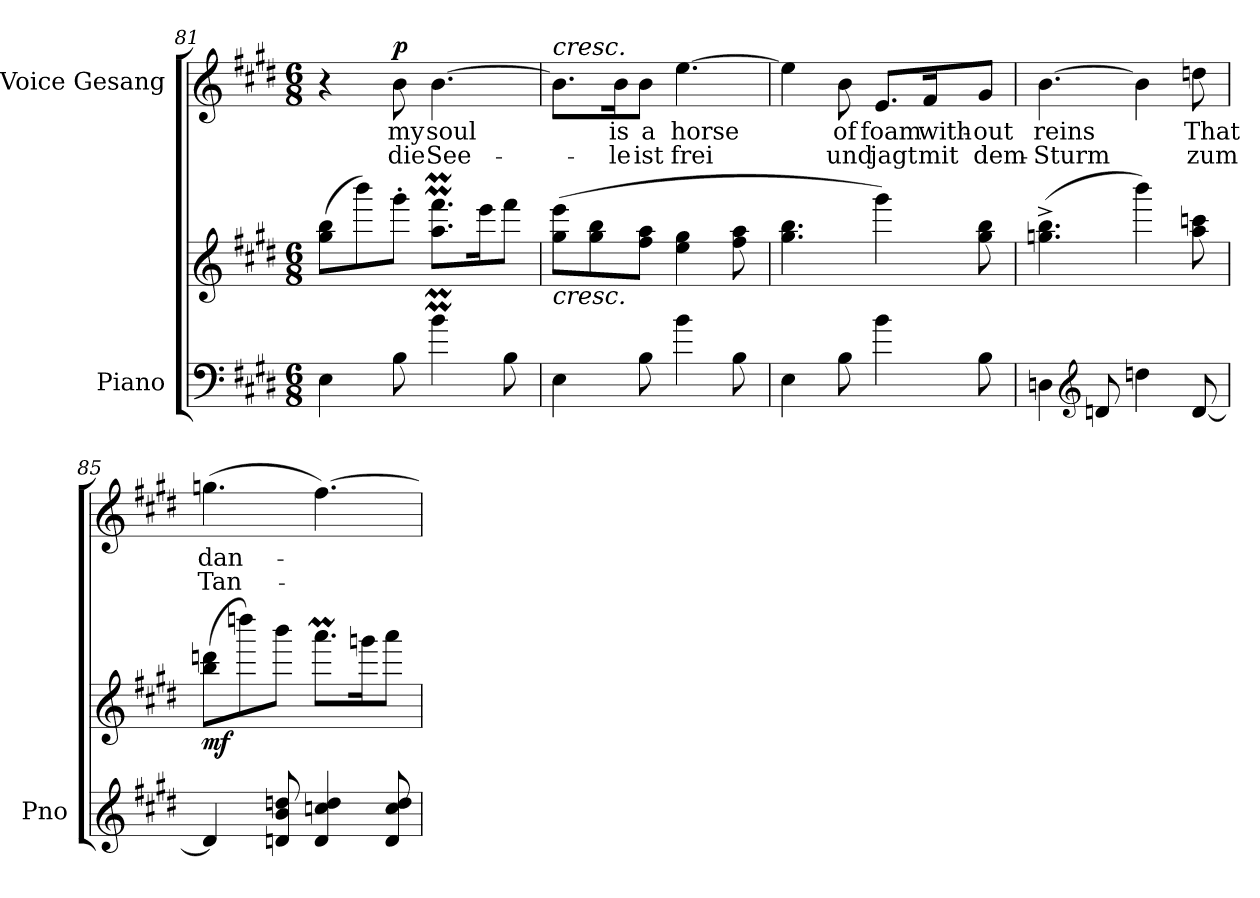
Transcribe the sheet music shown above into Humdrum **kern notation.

**kern	**kern	**dynam	**kern	**text	**text	**dynam
*part2	*part2	*part2	*part1	*part1	*part1	*part1
*staff3	*staff2	*staff2/3	*staff1	*staff1	*staff1	*staff1
*I"Piano	*	*	*I"Voice Gesang	*	*	*
*I'Pno	*	*	*	*	*	*
*clefF4	*clefG2	*	*clefG2	*	*	*
*k[f#c#g#d#]	*k[f#c#g#d#]	*	*k[f#c#g#d#]	*	*	*
*M6/8	*M6/8	*	*M6/8	*	*	*
=81	=81	=81	=81	=81	=81	=81
4E\	(8gg#\ 8bb\L	.	4r	.	.	.
.	8bbb\)	.	.	.	.	.
!	!	!	!	!	!	!LO:DY:a
8B\	8ggg#'\J	.	8b\	my	die	p
4b\	8.aa\M 8.fff#\ML	.	[4.b\	soul	See-	.
.	16eee\K	.	.	.	.	.
8B\	8fff#\J	.	.	.	.	.
=82	=82	=82	=82	=82	=82	=82
!	!	!	!LO:TX:a:i:t=cresc.	!	!	!
!	!LO:TX:b:i:t=cresc.	!	!	!	!	!
4E\	(8gg#\ 8eee\L	.	8.b\L]	.	.	.
.	8gg#\ 8bb\	.	.	.	.	.
.	.	.	16b\K	is	-le	.
8B\	8ff#\ 8aa\J	.	8b\J	a	ist	.
4b\	4ee\ 4gg#\	.	[4.ee\	horse	frei	.
8B\	8ff#\ 8aa\	.	.	.	.	.
=83	=83	=83	=83	=83	=83	=83
4E\	4.gg#\ 4.bb\	.	4ee\]	.	.	.
8B\	.	.	8b\	of	und	.
4b\	4ggg#\)	.	8.e/L	foam	jagt	.
.	.	.	16f#/K	with-	mit	.
8B\	8gg#\ 8bb\	.	8g#/J	-out	dem-	.
=84	=84	=84	=84	=84	=84	=84
4Dn\	(4.ggn\^ 4.bb\^	.	[4.b\	reins	-Sturm	.
*clefG2	*	*	*	*	*	*
8dn/	.	.	.	.	.	.
4ddn\	4bbb\)	.	4b\]	.	.	.
[8d/	8aa\ 8cccn\	.	8ddn\	That	zum	.
=85	=85	=85	=85	=85	=85	=85
!	!	!LO:DY:b	!	!	!	!
4dn/]	(8bb\ 8dddn\L	mf	(4.ggn\	dan-	Tan-	.
.	8ddddn\)	.	.	.	.	.
8d/ 8b/ 8ddn/	8bbb\J	.	.	.	.	.
4d/ 4ccn/ 4dd/	8.aaaM\L	.	[4.ff#\)	.	.	.
.	16gggn\K	.	.	.	.	.
8d/ 8cc/ 8dd/	8aaa\J	.	.	.	.	.
=	=	=	=	=	=	=
*-	*-	*-	*-	*-	*-	*-
